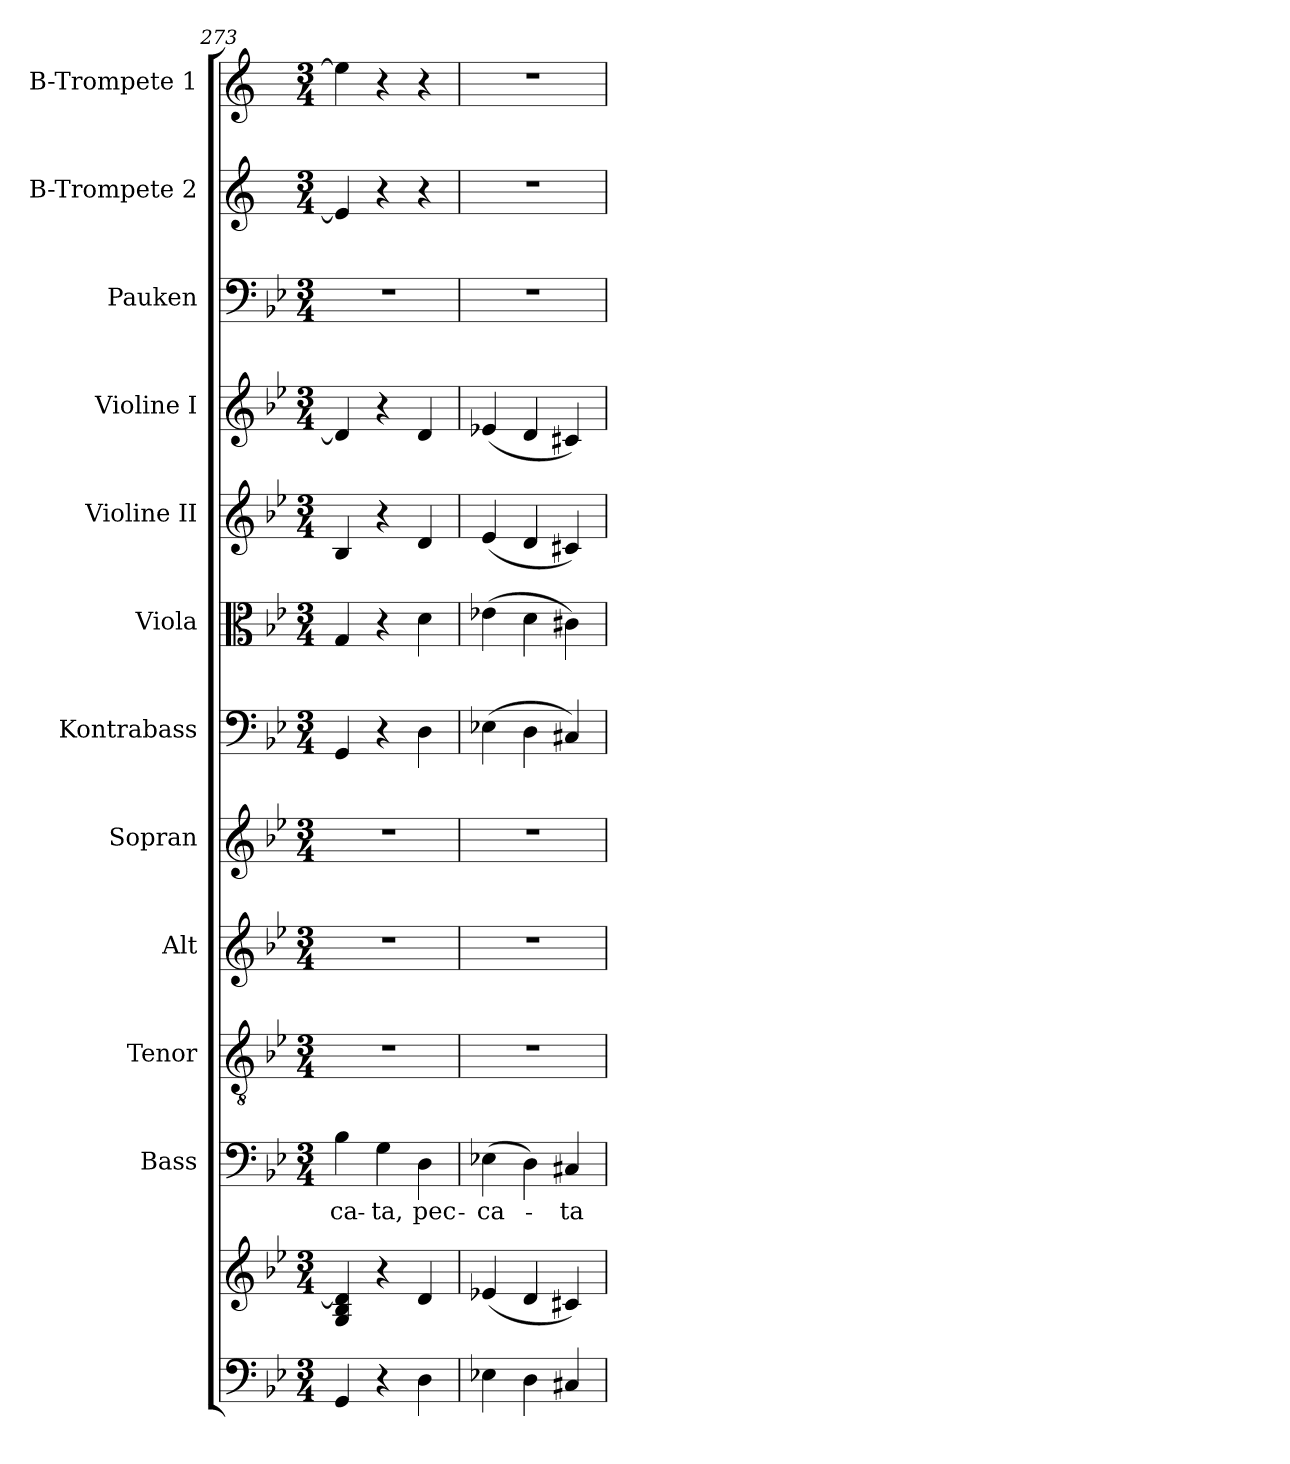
**kern	**kern	**kern	**text	**kern	**kern	**kern	**kern	**kern	**kern	**kern	**kern	**kern	**kern
*part12	*part12	*part11	*part11	*part10	*part9	*part8	*part7	*part6	*part5	*part4	*part3	*part2	*part1
*staff13	*staff12	*staff11	*staff11	*staff10	*staff9	*staff8	*staff7	*staff6	*staff5	*staff4	*staff3	*staff2	*staff1
*	*	*I"Bass	*	*I"Tenor	*I"Alt	*I"Sopran	*I"Kontrabass	*I"Viola	*I"Violine II	*I"Violine I	*I"Pauken	*I"B-Trompete 2	*I"B-Trompete 1
*	*	*I'B.	*	*I'T.	*I'A.	*I'S.	*I'Kb.	*I'Vla.	*I'Vl. II	*I'Vl. I	*I'Pk.	*I'B Trp. 2	*I'B Trp. 1
*clefF4	*clefG2	*clefF4	*	*clefGv2	*clefG2	*clefG2	*clefF4	*clefC3	*clefG2	*clefG2	*clefF4	*clefG2	*clefG2
*	*	*	*	*	*	*	*ITrd7c12	*	*	*	*	*ITrd1c2	*ITrd1c2
*k[b-e-]	*k[b-e-]	*k[b-e-]	*	*k[b-e-]	*k[b-e-]	*k[b-e-]	*k[b-e-]	*k[b-e-]	*k[b-e-]	*k[b-e-]	*k[b-e-]	*k[b-e-]	*k[b-e-]
*B-:	*B-:	*B-:	*	*B-:	*B-:	*B-:	*B-:	*B-:	*B-:	*B-:	*B-:	*B-:	*B-:
*M3/4	*M3/4	*M3/4	*	*M3/4	*M3/4	*M3/4	*M3/4	*M3/4	*M3/4	*M3/4	*M3/4	*M3/4	*M3/4
=273	=273	=273	=273	=273	=273	=273	=273	=273	=273	=273	=273	=273	=273
!	!	!	!LO:LY:b	!	!	!	!	!	!	!	!	!	!
4GG/	4G/ 4B-/ 4d/]	4B-\	-ca-	2.r	2.r	2.r	4GGG/	4G/	4B-/	4d/]	2.r	4d/]	4dd\]
!	!	!	!LO:LY:b	!	!	!	!	!	!	!	!	!	!
4r	4r	4G\	-ta,	.	.	.	4r	4r	4r	4r	.	4r	4r
!	!	!	!LO:LY:b	!	!	!	!	!	!	!	!	!	!
4D\	4d/	4D\	pec-	.	.	.	4DD\	4d\	4d/	4d/	.	4r	4r
=274	=274	=274	=274	=274	=274	=274	=274	=274	=274	=274	=274	=274	=274
!	!	!	!LO:LY:b	!	!	!	!	!	!	!	!	!	!
4E-X\	(<4e-X/	(>4E-X\	-ca-	2.r	2.r	2.r	(>4EE-X\	(>4e-X\	(<4e-/	(<4e-X/	2.r	2.r	2.r
4D\	4d/	4D\)	.	.	.	.	4DD\	4d\	4d/	4d/	.	.	.
!	!	!	!LO:LY:b	!	!	!	!	!	!	!	!	!	!
4C#X/	4c#X/)	4C#X/	-ta	.	.	.	4CC#X/)	4c#X\)	4c#X/)	4c#X/)	.	.	.
=	=	=	=	=	=	=	=	=	=	=	=	=	=
*-	*-	*-	*-	*-	*-	*-	*-	*-	*-	*-	*-	*-	*-
